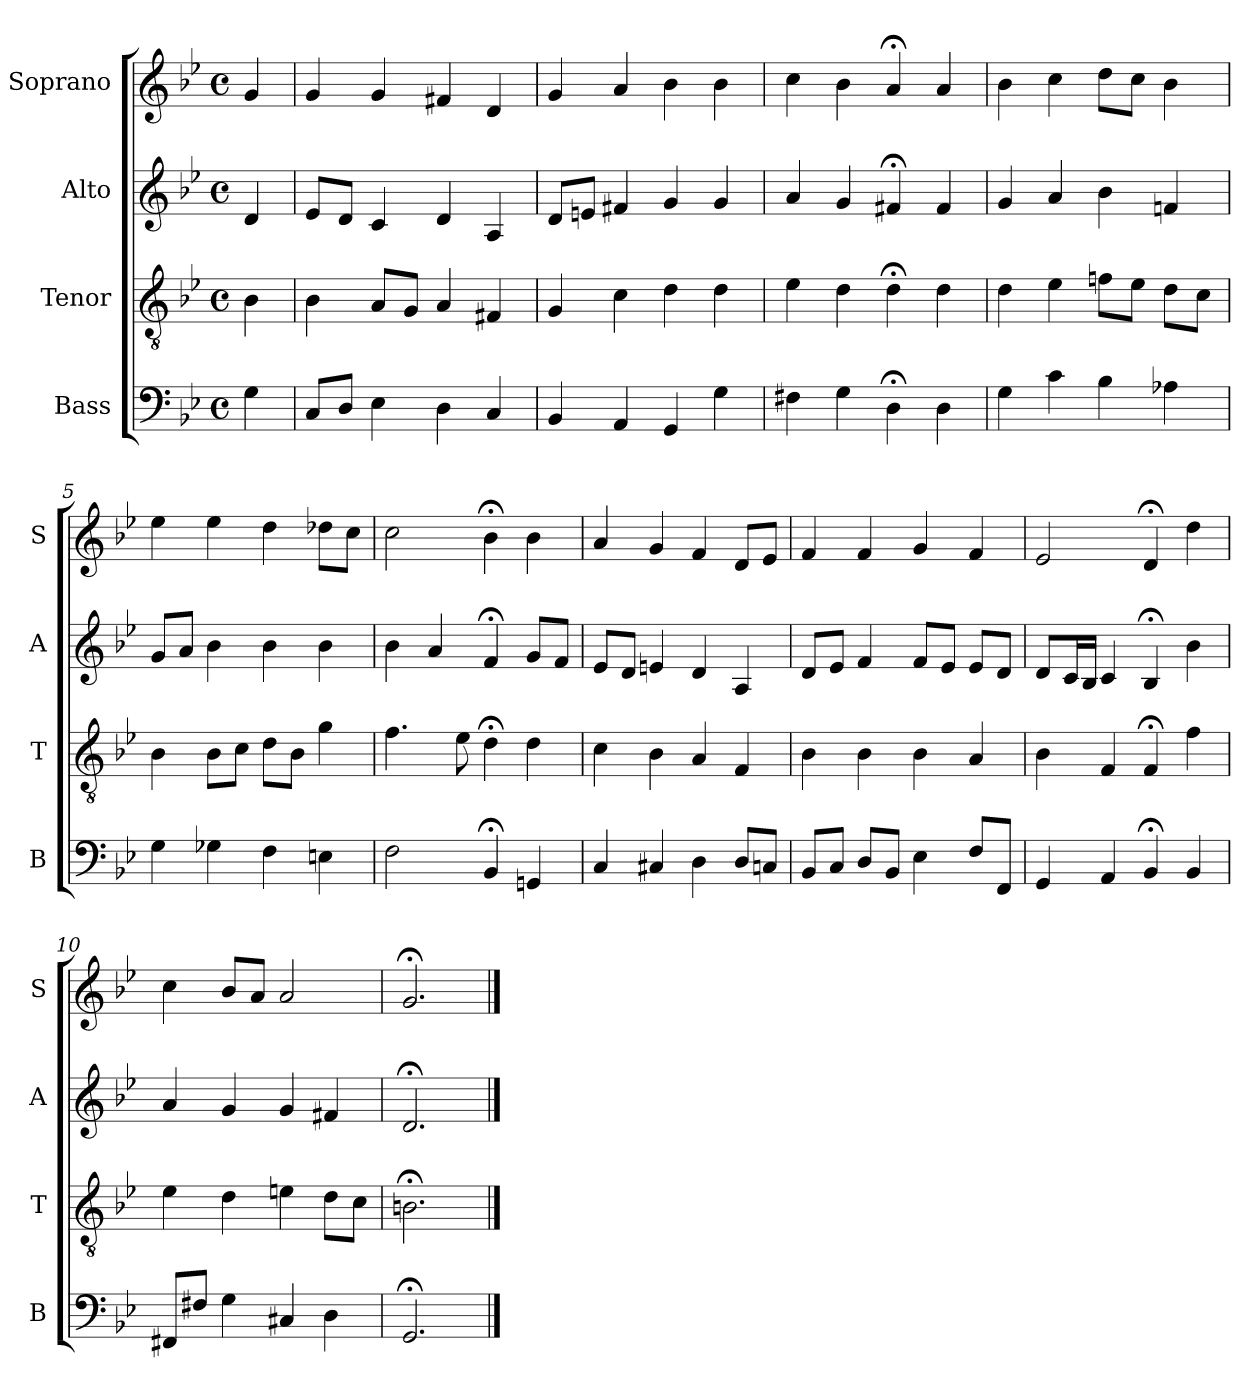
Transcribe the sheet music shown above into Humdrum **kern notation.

**kern	**kern	**kern	**kern
*part4	*part3	*part2	*part1
*staff4	*staff3	*staff2	*staff1
*I"Bass	*I"Tenor	*I"Alto	*I"Soprano
*I'B	*I'T	*I'A	*I'S
*clefF4	*clefGv2	*clefG2	*clefG2
*k[b-e-]	*k[b-e-]	*k[b-e-]	*k[b-e-]
*g:	*g:	*g:	*g:
*M4/4	*M4/4	*M4/4	*M4/4
*met(c)	*met(c)	*met(c)	*met(c)
*MM100	*MM100	*MM100	*MM100
=	=	=	=
4G	4B-	4d	4g
=1	=1	=1	=1
8CL	4B-	8e-L	4g
8DJ	.	8dJ	.
4E-	8AL	4c	4g
.	8GJ	.	.
4D	4A	4d	4f#X
4C	4F#X	4A	4d
=2	=2	=2	=2
4BB-	4G	8dL	4g
.	.	8enJ	.
4AAi	4ci	4f#Xi	4ai
4GG	4d	4g	4b-
4G	4d	4g	4b-
=3	=3	=3	=3
4F#X	4e-	4a	4cc
4G	4d	4g	4b-
4D;<	4d;<	4f#X;<	4a;<
4D	4d	4f#	4a
=4	=4	=4	=4
4G	4d	4g	4b-
4ci	4e-i	4ai	4cci
4B-	8fnL	4b-	8ddL
.	8e-J	.	8ccJ
4A-X	8dL	4fn	4b-
.	8cJ	.	.
=5	=5	=5	=5
4G	4B-	8gL	4ee-
.	.	8aJ	.
4G-X	8B-L	4b-	4ee-
.	8cJ	.	.
4F	8dL	4b-	4dd
.	8B-J	.	.
4En	4g	4b-	8dd-XL
.	.	.	8ccJ
=6	=6	=6	=6
2F	4.f	4b-	2cc
.	.	4a	.
.	8e-	.	.
4BB-;<	4d;<	4f;<	4b-;<
4GGn	4d	8gL	4b-
.	.	8fJ	.
=7	=7	=7	=7
4Ci	4ci	8e-iL	4ai
.	.	8dJ	.
4C#X	4B-	4en	4g
4D	4A	4d	4f
8DL	4F	4A	8dL
8CnJ	.	.	8e-J
=8	=8	=8	=8
8BB-L	4B-	8dL	4f
8CJ	.	8e-J	.
8DL	4B-	4f	4f
8BB-J	.	.	.
4E-	4B-	8fL	4g
.	.	8e-J	.
8FL	4A	8e-L	4f
8FFJ	.	8dJ	.
=9	=9	=9	=9
4GG	4B-	8dL	2e-
.	.	16cL	.
.	.	16B-JJ	.
4AA	4F	4c	.
4BB-;<	4F;<	4B-;<	4d;<
4BB-	4f	4b-	4dd
=10	=10	=10	=10
8FF#XL	4e-	4a	4cc
8F#XJ	.	.	.
4G	4d	4g	8b-L
.	.	.	8aJ
4C#X	4en	4g	2a
4D	8dL	4f#X	.
.	8cJ	.	.
=11	=11	=11	=11
2.GG;<	2.Bn;<	2.d;<	2.g;<
==	==	==	==
*-	*-	*-	*-
